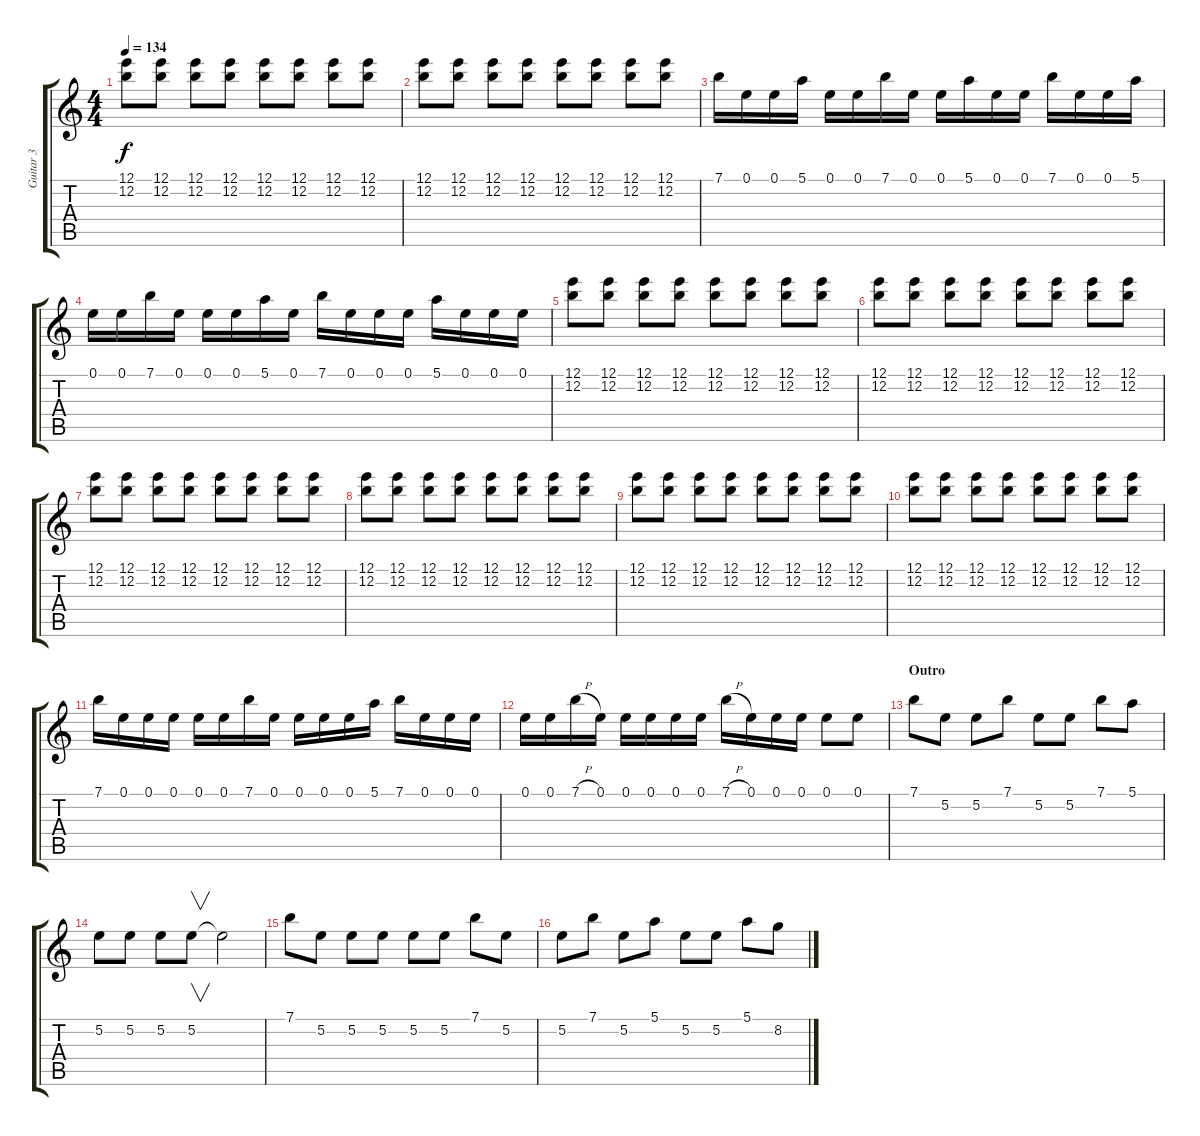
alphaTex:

\track ("Guitar 3" "Guitar 3") {instrument distortionguitar}
\staff {score tabs}
\tuning (E4 B3 G3 D3 A2 D2) {hide}
\ts (4 4)
\tempo 134
\clef g2
\ks c
(12.1 12.2).8{dy f} (12.1 12.2).8 (12.1 12.2).8 (12.1 12.2).8 (12.1 12.2).8 (12.1 12.2).8 (12.1 12.2).8 (12.1 12.2).8 |
(12.1 12.2).8 (12.1 12.2).8 (12.1 12.2).8 (12.1 12.2).8 (12.1 12.2).8 (12.1 12.2).8 (12.1 12.2).8 (12.1 12.2).8 |
7.1.16 0.1.16 0.1.16 5.1.16 0.1.16 0.1.16 7.1.16 0.1.16 0.1.16 5.1.16 0.1.16 0.1.16 7.1.16 0.1.16 0.1.16 5.1.16 |
0.1.16 0.1.16 7.1.16 0.1.16 0.1.16 0.1.16 5.1.16 0.1.16 7.1.16 0.1.16 0.1.16 0.1.16 5.1.16 0.1.16 0.1.16 0.1.16 |
(12.1 12.2).8 (12.1 12.2).8 (12.1 12.2).8 (12.1 12.2).8 (12.1 12.2).8 (12.1 12.2).8 (12.1 12.2).8 (12.1 12.2).8 |
(12.1 12.2).8 (12.1 12.2).8 (12.1 12.2).8 (12.1 12.2).8 (12.1 12.2).8 (12.1 12.2).8 (12.1 12.2).8 (12.1 12.2).8 |
(12.1 12.2).8 (12.1 12.2).8 (12.1 12.2).8 (12.1 12.2).8 (12.1 12.2).8 (12.1 12.2).8 (12.1 12.2).8 (12.1 12.2).8 |
(12.1 12.2).8 (12.1 12.2).8 (12.1 12.2).8 (12.1 12.2).8 (12.1 12.2).8 (12.1 12.2).8 (12.1 12.2).8 (12.1 12.2).8 |
(12.1 12.2).8 (12.1 12.2).8 (12.1 12.2).8 (12.1 12.2).8 (12.1 12.2).8 (12.1 12.2).8 (12.1 12.2).8 (12.1 12.2).8 |
(12.1 12.2).8 (12.1 12.2).8 (12.1 12.2).8 (12.1 12.2).8 (12.1 12.2).8 (12.1 12.2).8 (12.1 12.2).8 (12.1 12.2).8 |
7.1.16 0.1.16 0.1.16 0.1.16 0.1.16 0.1.16 7.1.16 0.1.16 0.1.16 0.1.16 0.1.16 5.1.16 7.1.16 0.1.16 0.1.16 0.1.16 |
0.1.16 0.1.16 7.1{h}.16 0.1.16 0.1.16 0.1.16 0.1.16 0.1.16 7.1{h}.16 0.1.16 0.1.16 0.1.16 0.1.8 0.1.8 |
\section ("" "Outro")
7.1.8 5.2.8 5.2.8 7.1.8 5.2.8 5.2.8 7.1.8 5.1.8 |
5.2.8 5.2.8 5.2.8 5.2.8{v} 5.2{t}.2 |
7.1.8 5.2.8 5.2.8 5.2.8 5.2.8 5.2.8 7.1.8 5.2.8 |
5.2.8 7.1.8 5.2.8 5.1.8 5.2.8 5.2.8 5.1.8 8.2.8
